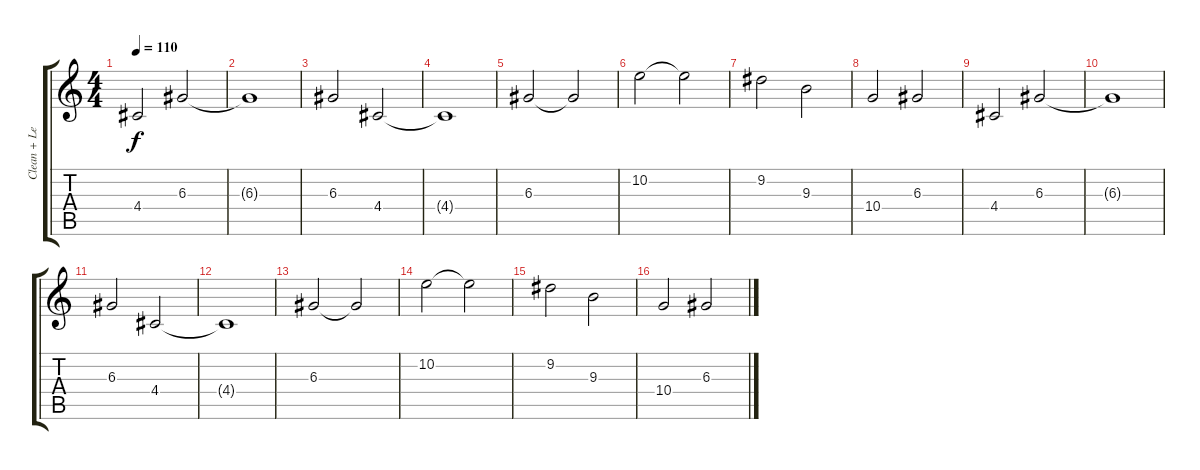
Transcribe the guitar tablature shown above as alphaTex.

\track ("Clean + Lead" "Clean + Le") {instrument distortionguitar}
\staff {score tabs}
\tuning (B3 Gb3 D3 A2 E2 B1) {hide}
\ts (4 4)
\tempo 110
\clef g2
\ks c
4.4.2{dy f} 6.3.2 |
6.3{t}.1 |
6.3.2 4.4.2 |
4.4{t}.1 |
6.3.2 6.3{t}.2 |
10.2.2 10.2{t}.2 |
9.2.2 9.3.2 |
10.4.2 6.3.2 |
4.4.2 6.3.2 |
6.3{t}.1 |
6.3.2 4.4.2 |
4.4{t}.1 |
6.3.2 6.3{t}.2 |
10.2.2 10.2{t}.2 |
9.2.2 9.3.2 |
10.4.2 6.3.2
